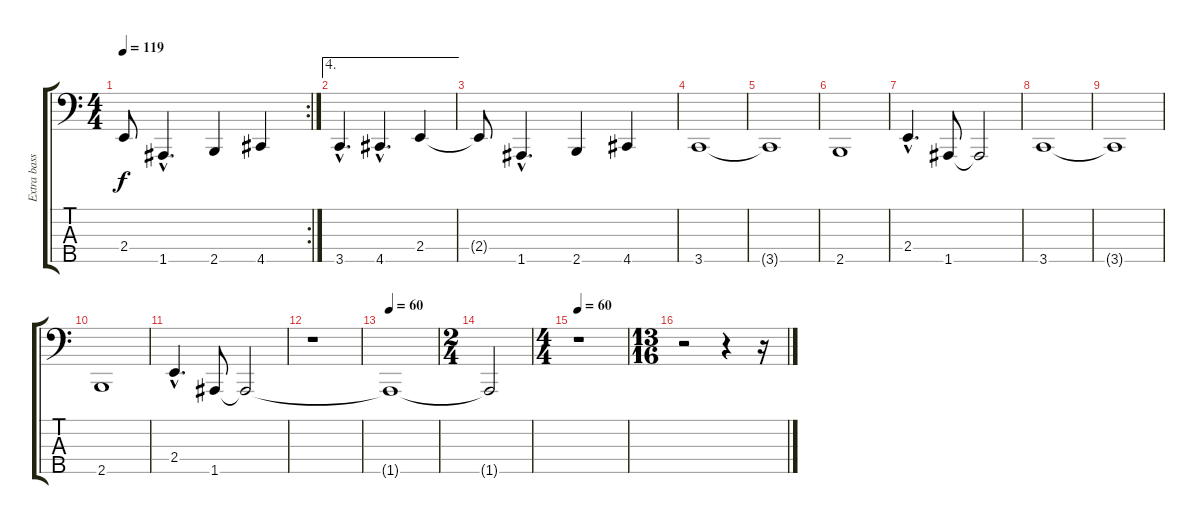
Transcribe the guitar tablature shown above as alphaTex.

\track ("Extra bass" "Extra bass") {instrument electricbassfinger}
\staff {score tabs}
\tuning (F2 C2 G1 D1 A0) {hide}
\rc 2
\ts (4 4)
\tempo 119
\clef f4
\ks c
2.4{t}.8{dy f} 1.5{hac}.4{d} 2.5.4 4.5.4 |
\ae 4
3.5{hac}.4{d} 4.5{hac}.4{d} 2.4.4 |
2.4{t}.8 1.5{hac}.4{d} 2.5.4 4.5.4 |
3.5.1 |
3.5{t}.1 |
2.5.1 |
2.4{hac}.4{d} 1.5.8 1.5{t}.2 |
3.5.1 |
3.5{t}.1 |
2.5.1 |
2.4{hac}.4{d} 1.5.8 1.5{t}.2 |
r.1 |
\tempo 60
1.5{t}.1 |
\ts (2 4)
1.5{t}.2 |
\ts (4 4)
\tempo 60
r.1 |
\ts (13 16)
r.2 r.4 r.16
